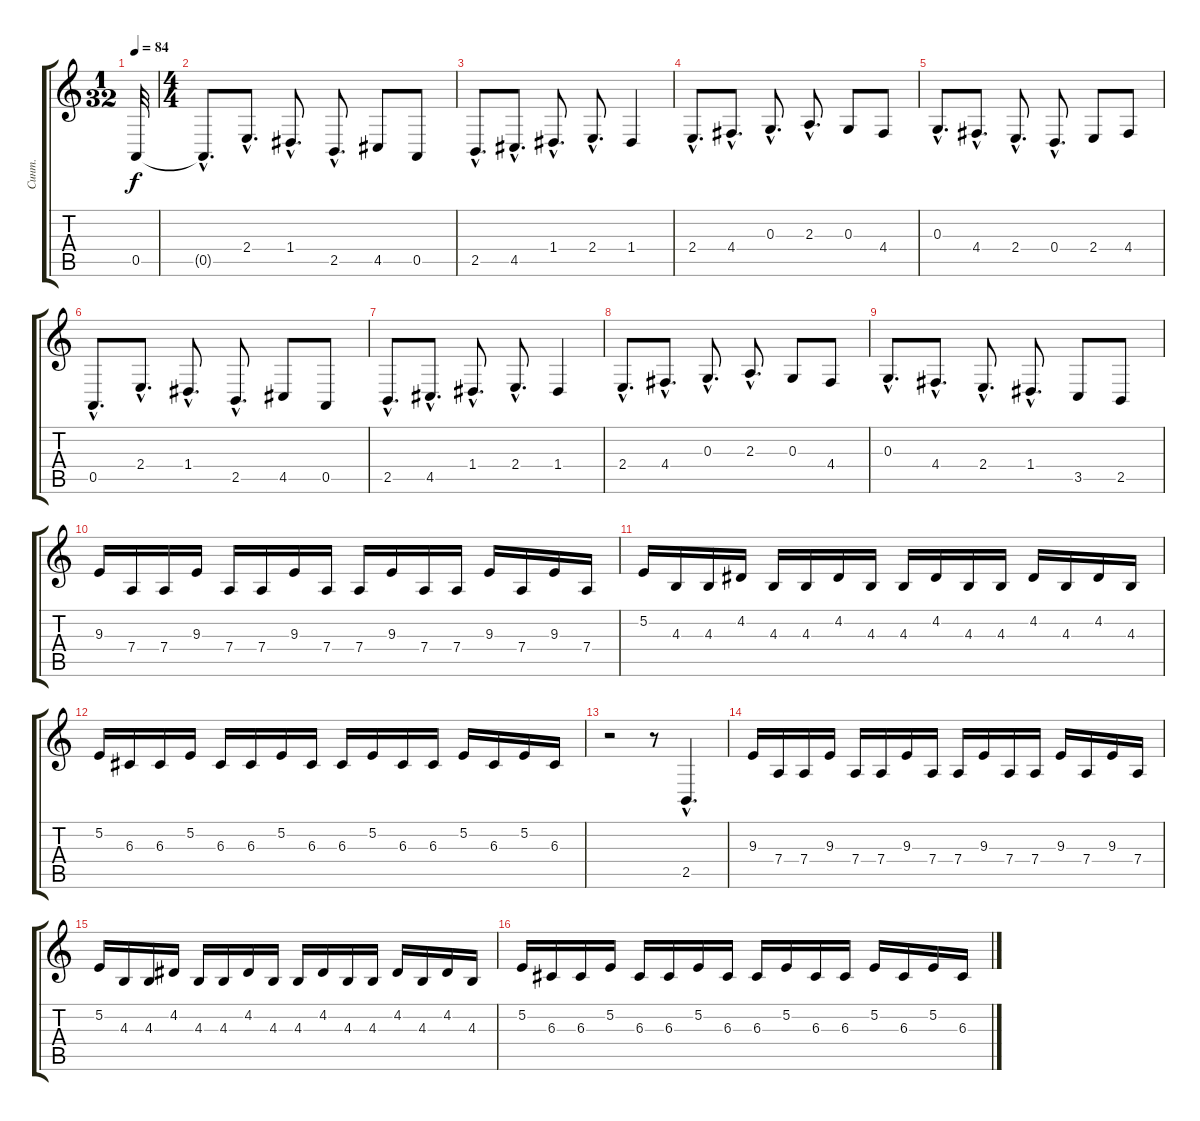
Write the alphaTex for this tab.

\track ("Синт." "Синт.") {instrument stringensemble1}
\staff {score tabs}
\tuning (E4 B3 G3 D3 A2 E2) {hide}
\ts (1 32)
\tempo 84
\clef g2
\ks c
0.5.32{dy f instrument stringensemble2} |
\ts (4 4)
0.5{hac t}.8{d} 2.4{hac}.8{d instrument stringensemble1} 1.4{hac}.8{d} 2.5{hac}.8{d} 4.5.8 0.5.8 |
2.5{hac}.8{d} 4.5{hac}.8{d} 1.4{hac}.8{d} 2.4{hac}.8{d} 1.4.4 |
2.4{hac}.8{d} 4.4{hac}.8{d} 0.3{hac}.8{d} 2.3{hac}.8{d} 0.3.8 4.4.8 |
0.3{hac}.8{d} 4.4{hac}.8{d} 2.4{hac}.8{d} 0.4{hac}.8{d} 2.4.8 4.4.8 |
0.5{hac}.8{d} 2.4{hac}.8{d} 1.4{hac}.8{d} 2.5{hac}.8{d} 4.5.8 0.5.8 |
2.5{hac}.8{d} 4.5{hac}.8{d} 1.4{hac}.8{d} 2.4{hac}.8{d} 1.4.4 |
2.4{hac}.8{d} 4.4{hac}.8{d} 0.3{hac}.8{d} 2.3{hac}.8{d} 0.3.8 4.4.8 |
0.3{hac}.8{d} 4.4{hac}.8{d} 2.4{hac}.8{d} 1.4{hac}.8{d} 3.5.8 2.5.8 |
9.3.16{volume 10 instrument pizzicatostrings} 7.4.16 7.4.16 9.3.16 7.4.16 7.4.16 9.3.16 7.4.16 7.4.16 9.3.16 7.4.16 7.4.16 9.3.16 7.4.16 9.3.16 7.4.16 |
5.2.16 4.3.16 4.3.16 4.2.16 4.3.16 4.3.16 4.2.16 4.3.16 4.3.16 4.2.16 4.3.16 4.3.16 4.2.16 4.3.16 4.2.16 4.3.16 |
5.2.16 6.3.16 6.3.16 5.2.16 6.3.16 6.3.16 5.2.16 6.3.16 6.3.16 5.2.16 6.3.16 6.3.16 5.2.16 6.3.16 5.2.16 6.3.16 |
r.2{instrument stringensemble1} r.8 2.5{hac}.4{d} |
9.3.16{instrument pizzicatostrings} 7.4.16 7.4.16 9.3.16 7.4.16 7.4.16 9.3.16 7.4.16 7.4.16 9.3.16 7.4.16 7.4.16 9.3.16 7.4.16 9.3.16 7.4.16 |
5.2.16 4.3.16 4.3.16 4.2.16 4.3.16 4.3.16 4.2.16 4.3.16 4.3.16 4.2.16 4.3.16 4.3.16 4.2.16 4.3.16 4.2.16 4.3.16 |
5.2.16 6.3.16 6.3.16 5.2.16 6.3.16 6.3.16 5.2.16 6.3.16 6.3.16 5.2.16 6.3.16 6.3.16 5.2.16 6.3.16 5.2.16 6.3.16
